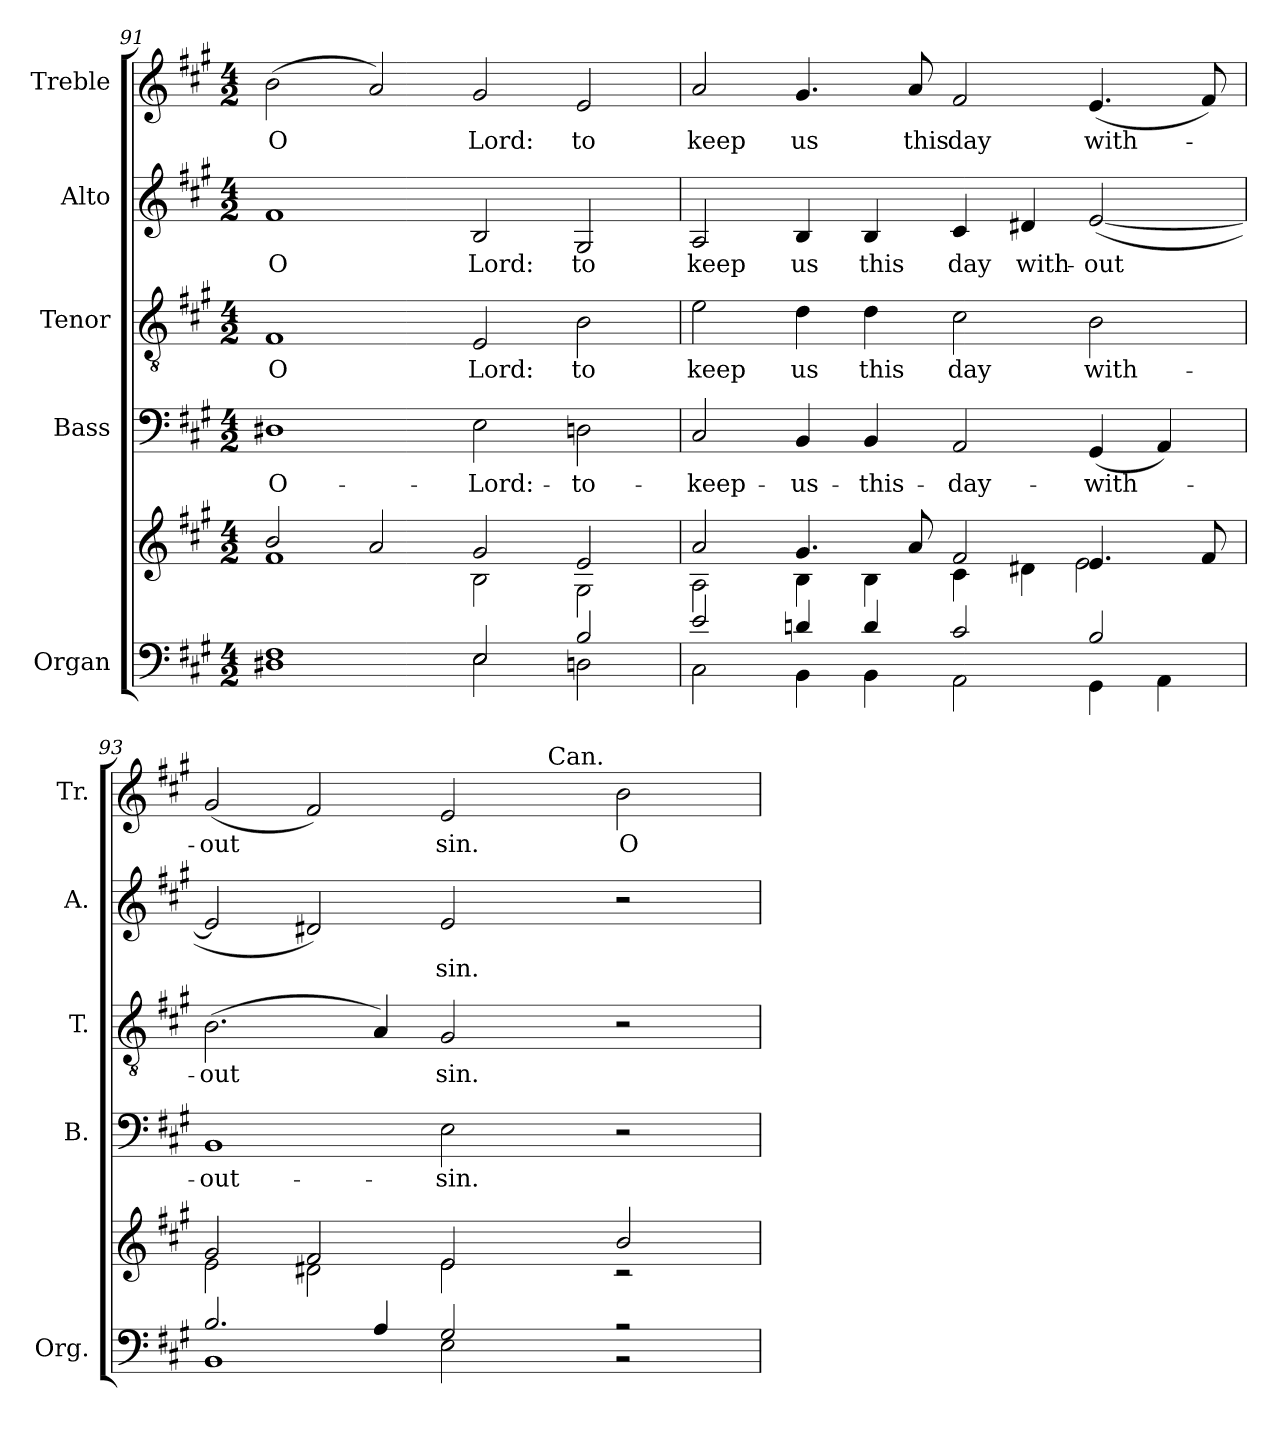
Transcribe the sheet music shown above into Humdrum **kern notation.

**kern	**kern	**kern	**text	**kern	**text	**kern	**text	**kern	**text
*part5	*part5	*part4	*part4	*part3	*part3	*part2	*part2	*part1	*part1
*staff6	*staff5	*staff4	*staff4	*staff3	*staff3	*staff2	*staff2	*staff1	*staff1
*I"Organ	*	*I"Bass	*	*I"Tenor	*	*I"Alto	*	*I"Treble	*
*I'Org.	*	*I'B.	*	*I'T.	*	*I'A.	*	*I'Tr.	*
*clefF4	*clefG2	*clefF4	*	*clefGv2	*	*clefG2	*	*clefG2	*
*	*	*	*	*ITrd7c12	*	*	*	*	*
*k[f#c#g#]	*k[f#c#g#]	*k[f#c#g#]	*	*k[f#c#g#]	*	*k[f#c#g#]	*	*k[f#c#g#]	*
*A:	*A:	*A:	*	*A:	*	*A:	*	*A:	*
*M4/2	*M4/2	*M4/2	*	*M4/2	*	*M4/2	*	*M4/2	*
=91	=91	=91	=91	=91	=91	=91	=91	=91	=91
*^	*^	*	*	*	*	*	*	*	*
!	!	!	!	!	!LO:LY:b:color=#000000	!	!	!	!	!	!
!	!	!	!	!	!	!	!LO:LY:b:color=#000000	!	!	!	!
!	!	!	!	!	!	!	!	!	!LO:LY:b:color=#000000	!	!
!	!	!	!	!	!	!	!	!	!	!	!LO:LY:b:color=#000000
1F#i	1D#Xi	2bi/	1f#i	1D#Xi	-O-	1FF#i	O	1f#i	O	(2bi\	O
.	.	2ai/	.	.	.	.	.	.	.	2ai/)	.
!	!	!	!	!	!LO:LY:b:color=#000000	!	!	!	!	!	!
!	!	!	!	!	!	!	!LO:LY:b:color=#000000	!	!	!	!
!	!	!	!	!	!	!	!	!	!LO:LY:b:color=#000000	!	!
!	!	!	!	!	!	!	!	!	!	!	!LO:LY:b:color=#000000
2Ei/	2Ei\	2g#i/	2Bi\	2Ei\	-Lord:-	2EEi/	Lord:	2Bi/	Lord:	2g#i/	Lord:
!	!	!	!	!	!LO:LY:b:color=#000000	!	!	!	!	!	!
!	!	!	!	!	!	!	!LO:LY:b:color=#000000	!	!	!	!
!	!	!	!	!	!	!	!	!	!LO:LY:b:color=#000000	!	!
!	!	!	!	!	!	!	!	!	!	!	!LO:LY:b:color=#000000
2Bi/	2Dni\	2ei/	2G#i\	2Dni\	-to-	2BBi\	to	2G#i/	to	2ei/	to
=92	=92	=92	=92	=92	=92	=92	=92	=92	=92	=92	=92
!	!	!	!	!	!LO:LY:b:color=#000000	!	!	!	!	!	!
!	!	!	!	!	!	!	!LO:LY:b:color=#000000	!	!	!	!
!	!	!	!	!	!	!	!	!	!LO:LY:b:color=#000000	!	!
!	!	!	!	!	!	!	!	!	!	!	!LO:LY:b:color=#000000
2ei/	2C#i\	2ai/	2Ai\	2C#i/	-keep-	2Ei\	keep	2Ai/	keep	2ai/	keep
!	!	!	!	!	!LO:LY:b:color=#000000	!	!	!	!	!	!
!	!	!	!	!	!	!	!LO:LY:b:color=#000000	!	!	!	!
!	!	!	!	!	!	!	!	!	!LO:LY:b:color=#000000	!	!
!	!	!	!	!	!	!	!	!	!	!	!LO:LY:b:color=#000000
4dni/	4BBi\	4.g#i/	4Bi\	4BBi/	-us-	4Di\	us	4Bi/	us	4.g#i/	us
!	!	!	!	!	!LO:LY:b:color=#000000	!	!	!	!	!	!
!	!	!	!	!	!	!	!LO:LY:b:color=#000000	!	!	!	!
!	!	!	!	!	!	!	!	!	!LO:LY:b:color=#000000	!	!
4di/	4BBi\	.	4Bi\	4BBi/	-this-	4Di\	this	4Bi/	this	.	.
!	!	!	!	!	!	!	!	!	!	!	!LO:LY:b:color=#000000
.	.	8ai/	.	.	.	.	.	.	.	8ai/	this
!	!	!	!	!	!LO:LY:b:color=#000000	!	!	!	!	!	!
!	!	!	!	!	!	!	!LO:LY:b:color=#000000	!	!	!	!
!	!	!	!	!	!	!	!	!	!LO:LY:b:color=#000000	!	!
!	!	!	!	!	!	!	!	!	!	!	!LO:LY:b:color=#000000
2c#i/	2AAi\	2f#i/	4c#i\	2AAi/	-day-	2C#i\	day	4c#i/	day	2f#i/	day
!	!	!	!	!	!	!	!	!	!LO:LY:b:color=#000000	!	!
.	.	.	4d#Xi\	.	.	.	.	4d#Xi/	with-	.	.
!	!	!	!	!	!LO:LY:b:color=#000000	!	!	!	!	!	!
!	!	!	!	!	!	!	!LO:LY:b:color=#000000	!	!	!	!
!	!	!	!	!	!	!	!	!	!LO:LY:b:color=#000000	!	!
!	!	!	!	!	!	!	!	!	!	!	!LO:LY:b:color=#000000
2Bi/	4GG#i\	4.ei/	2ei\	(4GG#i/	-with-	2BBi\	with-	([2ei/	-out	(4.ei/	with-
.	4AAi\	.	.	4AAi/)	.	.	.	.	.	.	.
.	.	8f#i/	.	.	.	.	.	.	.	8f#i/)	.
!!LO:LB:g=z
=93	=93	=93	=93	=93	=93	=93	=93	=93	=93	=93	=93
!	!	!	!	!	!LO:LY:b:color=#000000	!	!	!	!	!	!
!	!	!	!	!	!	!	!LO:LY:b:color=#000000	!	!	!	!
!	!	!	!	!	!	!	!	!	!	!	!LO:LY:b:color=#000000
*	*	*	*	*	*	*	*	*	*	*^	*
2.Bi/	1BBi	2g#i/	2ei\	1BBi	-out-	(2.BBi\	-out	2ei/]	.	(2g#i/	1ryy	-out
.	.	2f#i/	2d#Xi\	.	.	.	.	2d#Xi/)	.	2f#i/)	.	.
4Ai/	.	.	.	.	.	4AAi/)	.	.	.	.	.	.
!	!	!	!	!	!LO:LY:b:color=#000000	!	!	!	!	!	!	!
!	!	!	!	!	!	!	!LO:LY:b:color=#000000	!	!	!	!	!
!	!	!	!	!	!	!	!	!	!LO:LY:b:color=#000000	!	!	!
!	!	!	!	!	!	!	!	!	!	!	!	!LO:LY:b:color=#000000
2G#i/	2Ei\	2ei/	2ei\	2Ei\	-sin.-	2GG#i/	sin.	2ei/	sin.	2ei/	8ryy	sin.
.	.	.	.	.	.	.	.	.	.	.	16ryy	.
.	.	.	.	.	.	.	.	.	.	.	32ryy	.
.	.	.	.	.	.	.	.	.	.	.	64ryy	.
.	.	.	.	.	.	.	.	.	.	.	512ryy	.
!	!	!	!	!	!	!	!	!	!	!	!LO:TX:a:t=Can.	!
.	.	.	.	.	.	.	.	.	.	.	2ryy	.
!	!	!	!	!	!	!	!	!	!	!	!	!LO:LY:b:color=#000000
2r	2r	2bi/	2r	2r	.	2r	.	2r	.	2bi\	.	O
.	.	.	.	.	.	.	.	.	.	.	4ryy	.
.	.	.	.	.	.	.	.	.	.	.	128..ryy	.
*v	*v	*	*	*	*	*	*	*	*	*v	*v	*
*	*v	*v	*	*	*	*	*	*	*	*
=	=	=	=	=	=	=	=	=	=
*-	*-	*-	*-	*-	*-	*-	*-	*-	*-
